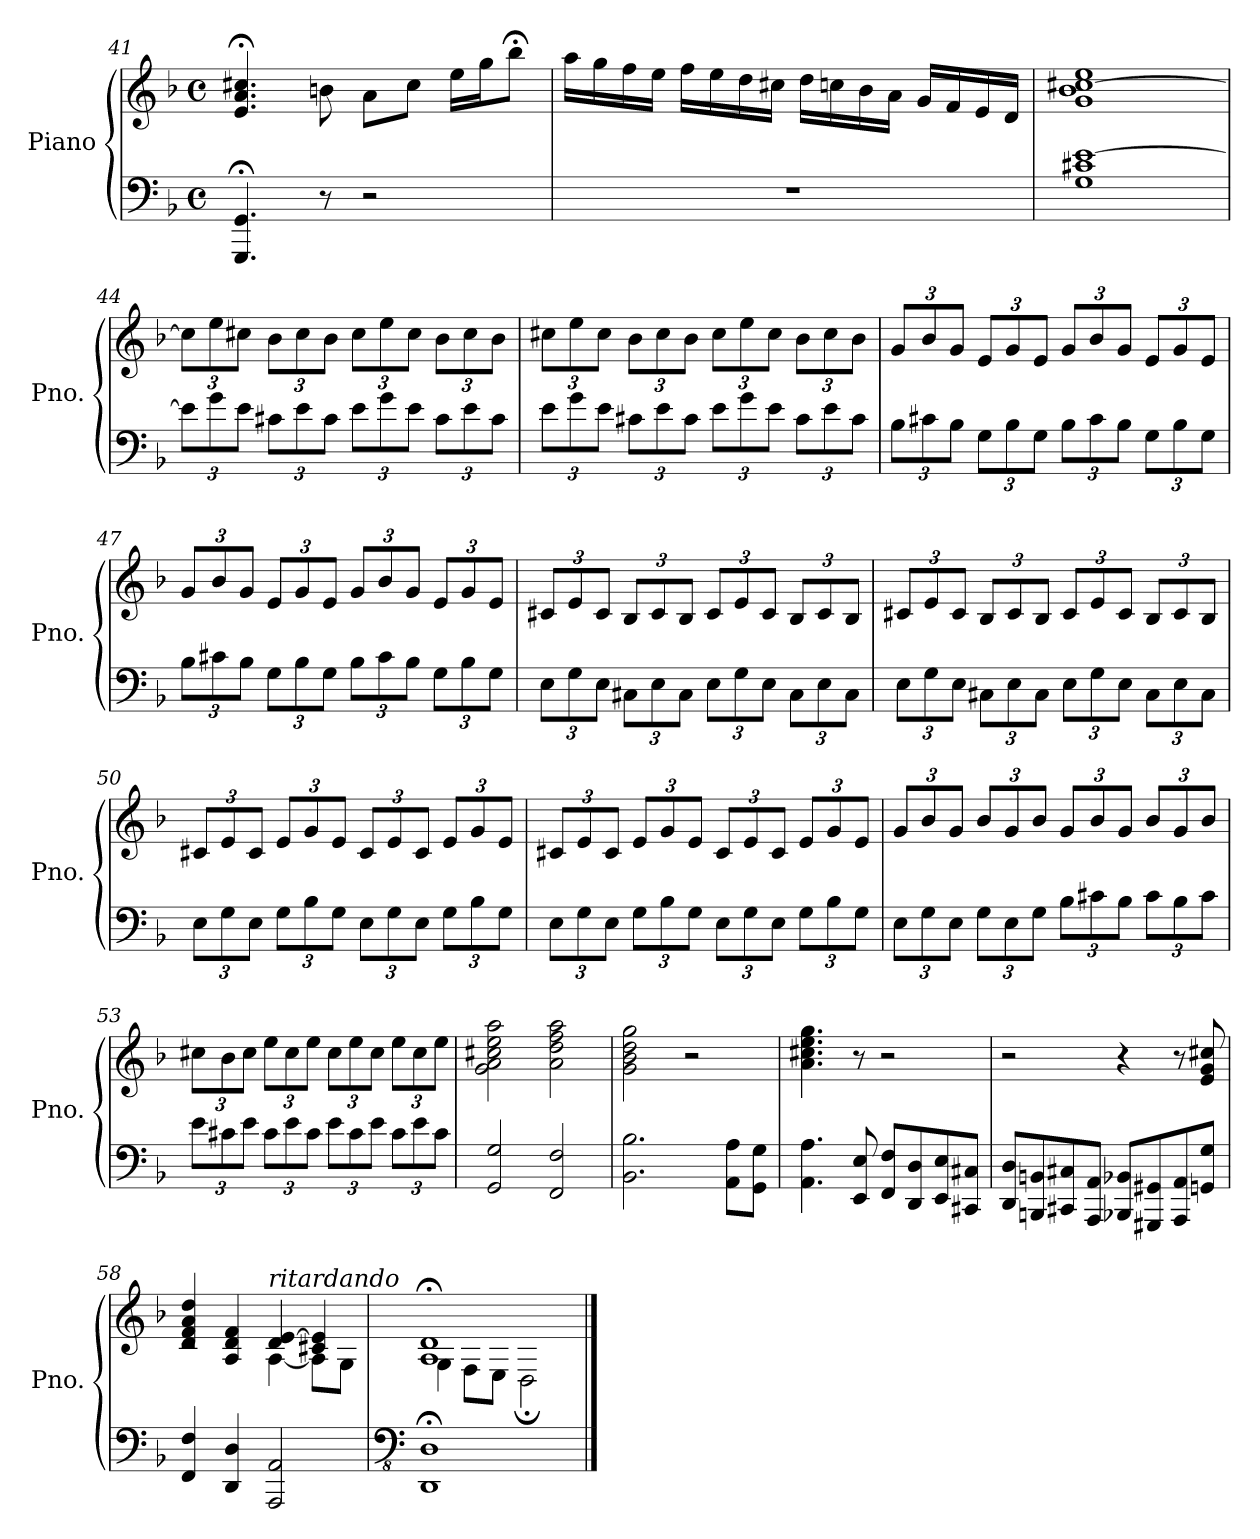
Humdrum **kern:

**kern	**kern
*part1	*part1
*staff2	*staff1
*I"Piano	*
*I'Pno.	*
*clefF4	*clefG2
*k[b-]	*k[b-]
*M4/4	*M4/4
*met(c)	*met(c)
=41	=41
4.GGG/; 4.GG/;	4.e/;< 4.a/;< 4.cc#X/;<
8r	8bn\
2r	8a\L
.	8cc#\J
.	16ee\LL
.	16gg\J
.	8bb-;<\J
=42	=42
1r	16aa\LL
.	16gg\
.	16ff\
.	16ee\JJ
.	16ff\LL
.	16ee\
.	16dd\
.	16cc#X\JJ
.	16dd\LL
.	16ccn\
.	16b-\
.	16a\JJ
.	16g/LL
.	16f/
.	16e/
.	16d/JJ
=43	=43
1G 1c#X [1e	1g 1b- [1cc#X 1ee
!!LO:LB:g=z
=44	=44
*Xbrackettup	*Xbrackettup
12e\L]	12cc#\L]
12g\	12ee\
12e\J	12cc#X\J
12c#X\L	12b-\L
12e\	12cc#\
12c#\J	12b-\J
12e\L	12cc#\L
12g\	12ee\
12e\J	12cc#\J
12c#\L	12b-\L
12e\	12cc#\
12c#\J	12b-\J
=45	=45
12e\L	12cc#X\L
12g\	12ee\
12e\J	12cc#\J
12c#X\L	12b-\L
12e\	12cc#\
12c#\J	12b-\J
12e\L	12cc#\L
12g\	12ee\
12e\J	12cc#\J
12c#\L	12b-\L
12e\	12cc#\
12c#\J	12b-\J
=46	=46
12B-\L	12g/L
12c#X\	12b-/
12B-\J	12g/J
12G\L	12e/L
12B-\	12g/
12G\J	12e/J
12B-\L	12g/L
12c#\	12b-/
12B-\J	12g/J
12G\L	12e/L
12B-\	12g/
12G\J	12e/J
!!LO:LB:g=z
=47	=47
12B-\L	12g/L
12c#X\	12b-/
12B-\J	12g/J
12G\L	12e/L
12B-\	12g/
12G\J	12e/J
12B-\L	12g/L
12c#\	12b-/
12B-\J	12g/J
12G\L	12e/L
12B-\	12g/
12G\J	12e/J
=48	=48
12E\L	12c#X/L
12G\	12e/
12E\J	12c#/J
12C#X\L	12B-/L
12E\	12c#/
12C#\J	12B-/J
12E\L	12c#/L
12G\	12e/
12E\J	12c#/J
12C#\L	12B-/L
12E\	12c#/
12C#\J	12B-/J
=49	=49
12E\L	12c#X/L
12G\	12e/
12E\J	12c#/J
12C#X\L	12B-/L
12E\	12c#/
12C#\J	12B-/J
12E\L	12c#/L
12G\	12e/
12E\J	12c#/J
12C#\L	12B-/L
12E\	12c#/
12C#\J	12B-/J
!!LO:PB:g=z
=50	=50
12E\L	12c#X/L
12G\	12e/
12E\J	12c#/J
12G\L	12e/L
12B-\	12g/
12G\J	12e/J
12E\L	12c#/L
12G\	12e/
12E\J	12c#/J
12G\L	12e/L
12B-\	12g/
12G\J	12e/J
=51	=51
12E\L	12c#X/L
12G\	12e/
12E\J	12c#/J
12G\L	12e/L
12B-\	12g/
12G\J	12e/J
12E\L	12c#/L
12G\	12e/
12E\J	12c#/J
12G\L	12e/L
12B-\	12g/
12G\J	12e/J
=52	=52
12E\L	12g/L
12G\	12b-/
12E\J	12g/J
12G\L	12b-/L
12E\	12g/
12G\J	12b-/J
12B-\L	12g/L
12c#X\	12b-/
12B-\J	12g/J
12c#\L	12b-/L
12B-\	12g/
12c#\J	12b-/J
!!LO:LB:g=z
=53	=53
12e\L	12cc#X\L
12c#X\	12b-\
12e\J	12cc#\J
12c#\L	12ee\L
12e\	12cc#\
12c#\J	12ee\J
12e\L	12cc#\L
12c#\	12ee\
12e\J	12cc#\J
12c#\L	12ee\L
12e\	12cc#\
12c#\J	12ee\J
=54	=54
2GG/ 2G/	2g\ 2a\ 2cc#X\ 2ee\ 2aa\
2FF/ 2F/	2a\ 2dd\ 2ff\ 2aa\
=55	=55
2.BB-\ 2.B-\	2g\ 2b-\ 2dd\ 2gg\
.	2r
8AA\ 8A\L	.
8GG\ 8G\J	.
=56	=56
4.AA\ 4.A\	4.a\ 4.cc#X\ 4.ee\ 4.gg\
8EE/ 8E/	8r
8FF/ 8F/L	2r
8DD/ 8D/	.
8EE/ 8E/	.
8CC#X/ 8C#X/J	.
!!LO:LB:g=z
=57	=57
8DD/ 8D/L	2r
8BBBn/ 8BBn/	.
8CC#X/ 8C#X/	.
8AAA/ 8AA/J	.
8BBB-X/ 8BB-X/L	4r
8GGG#X/ 8GG#X/	.
8AAA/ 8AA/	8r
8GGn/ 8G/J	8e/ 8g/ 8cc#X/
=58	=58
*	*^
4FF/ 4F/	4d/ 4f/ 4a/ 4dd/	2rc
4DD/ 4D/	4A/ 4d/ 4f/	.
!	!LO:TX:a:i:t=ritardando	!
2AAA/ 2AA/	4d/ [4e/	[4A\
.	4c#X/ 4e/]	8A\L]
.	.	8G\J
=59	=59	=59
*clefFv4	*	*
1DDD; 1DD;	1A;< 1d;<	4G\
.	.	8F\L
.	.	8E\J
.	.	2D;<\
*	*v	*v
==	==
*-	*-
